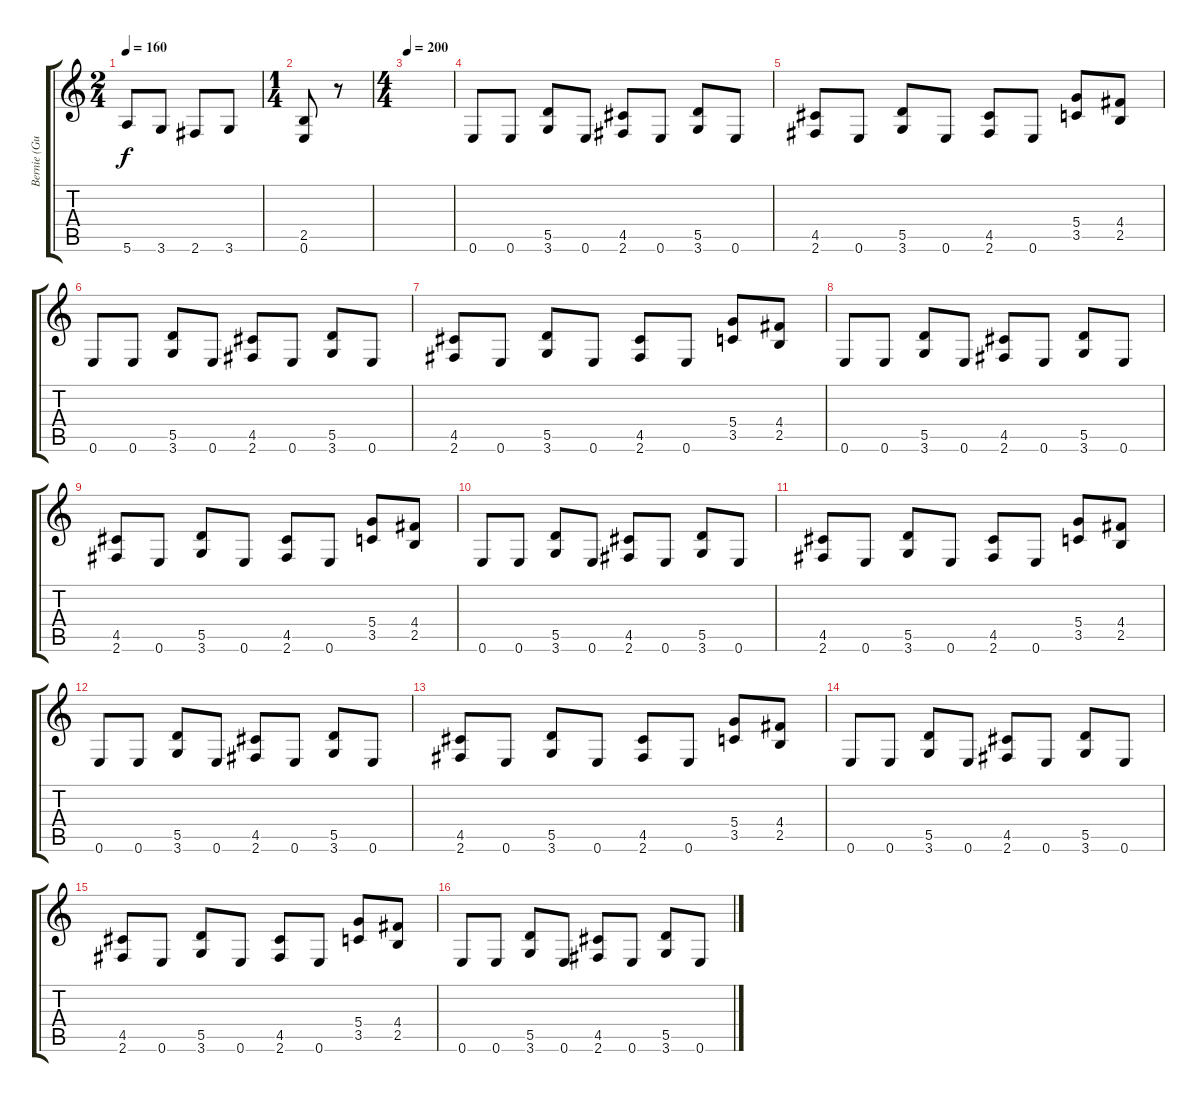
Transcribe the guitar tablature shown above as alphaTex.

\track ("Bernie (Guitar)" "Bernie (Gu") {instrument distortionguitar}
\staff {score tabs}
\tuning (E4 B3 G3 D3 A2 E2) {hide}
\ts (2 4)
\tempo 160
\clef g2
\ks c
5.6.8{dy f} 3.6.8 2.6.8 3.6.8 |
\ts (1 4)
(2.5 0.6).8 r.8 |
\ts (4 4)
\tempo 200
|
0.6.8 0.6.8 (5.5 3.6).8 0.6.8 (4.5 2.6).8 0.6.8 (5.5 3.6).8 0.6.8 |
(4.5 2.6).8 0.6.8 (5.5 3.6).8 0.6.8 (4.5 2.6).8 0.6.8 (5.4 3.5).8 (4.4 2.5).8 |
0.6.8 0.6.8 (5.5 3.6).8 0.6.8 (4.5 2.6).8 0.6.8 (5.5 3.6).8 0.6.8 |
(4.5 2.6).8 0.6.8 (5.5 3.6).8 0.6.8 (4.5 2.6).8 0.6.8 (5.4 3.5).8 (4.4 2.5).8 |
0.6.8 0.6.8 (5.5 3.6).8 0.6.8 (4.5 2.6).8 0.6.8 (5.5 3.6).8 0.6.8 |
(4.5 2.6).8 0.6.8 (5.5 3.6).8 0.6.8 (4.5 2.6).8 0.6.8 (5.4 3.5).8 (4.4 2.5).8 |
0.6.8 0.6.8 (5.5 3.6).8 0.6.8 (4.5 2.6).8 0.6.8 (5.5 3.6).8 0.6.8 |
(4.5 2.6).8 0.6.8 (5.5 3.6).8 0.6.8 (4.5 2.6).8 0.6.8 (5.4 3.5).8 (4.4 2.5).8 |
0.6.8 0.6.8 (5.5 3.6).8 0.6.8 (4.5 2.6).8 0.6.8 (5.5 3.6).8 0.6.8 |
(4.5 2.6).8 0.6.8 (5.5 3.6).8 0.6.8 (4.5 2.6).8 0.6.8 (5.4 3.5).8 (4.4 2.5).8 |
0.6.8 0.6.8 (5.5 3.6).8 0.6.8 (4.5 2.6).8 0.6.8 (5.5 3.6).8 0.6.8 |
(4.5 2.6).8 0.6.8 (5.5 3.6).8 0.6.8 (4.5 2.6).8 0.6.8 (5.4 3.5).8 (4.4 2.5).8 |
0.6.8 0.6.8 (5.5 3.6).8 0.6.8 (4.5 2.6).8 0.6.8 (5.5 3.6).8 0.6.8
